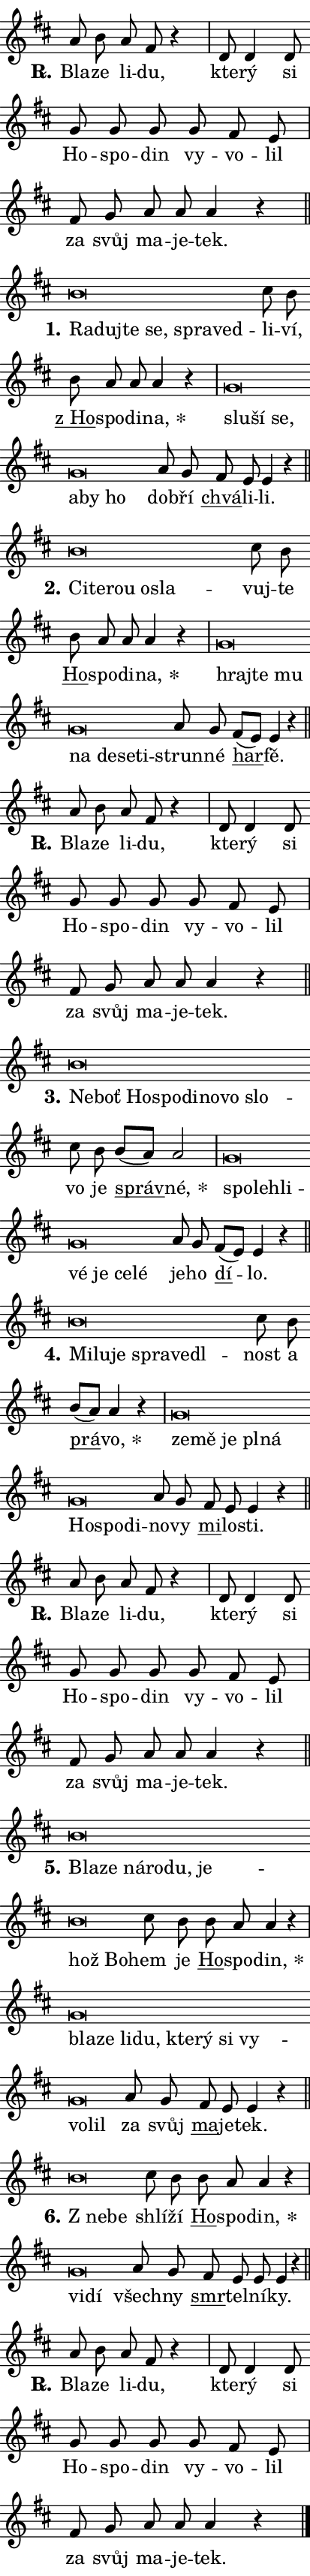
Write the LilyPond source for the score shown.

\version "2.22.1"
\header { tagline = "" }
\paper {
  indent = 0\cm
  top-margin = 0\cm
  right-margin = 0\cm
  bottom-margin = 0\cm
  left-margin = 0\cm
  paper-width = 7\cm
  page-breaking = #ly:one-page-breaking
  system-system-spacing.basic-distance = #11
  score-system-spacing.basic-distance = #11
  ragged-last = ##f
}


%% Author: Thomas Morley
%% https://lists.gnu.org/archive/html/lilypond-user/2020-05/msg00002.html
#(define (line-position grob)
"Returns position of @var[grob} in current system:
   @code{'start}, if at first time-step
   @code{'end}, if at last time-step
   @code{'middle} otherwise
"
  (let* ((col (ly:item-get-column grob))
         (ln (ly:grob-object col 'left-neighbor))
         (rn (ly:grob-object col 'right-neighbor))
         (col-to-check-left (if (ly:grob? ln) ln col))
         (col-to-check-right (if (ly:grob? rn) rn col))
         (break-dir-left
           (and
             (ly:grob-property col-to-check-left 'non-musical #f)
             (ly:item-break-dir col-to-check-left)))
         (break-dir-right
           (and
             (ly:grob-property col-to-check-right 'non-musical #f)
             (ly:item-break-dir col-to-check-right))))
        (cond ((eqv? 1 break-dir-left) 'start)
              ((eqv? -1 break-dir-right) 'end)
              (else 'middle))))

#(define (tranparent-at-line-position vctor)
  (lambda (grob)
  "Relying on @code{line-position} select the relevant enry from @var{vctor}.
Used to determine transparency,"
    (case (line-position grob)
      ((end) (not (vector-ref vctor 0)))
      ((middle) (not (vector-ref vctor 1)))
      ((start) (not (vector-ref vctor 2))))))

noteHeadBreakVisibility =
#(define-music-function (break-visibility)(vector?)
"Makes @code{NoteHead}s transparent relying on @var{break-visibility}"
#{
  \override NoteHead.transparent =
    #(tranparent-at-line-position break-visibility)
#})

#(define delete-ledgers-for-transparent-note-heads
  (lambda (grob)
    "Reads whether a @code{NoteHead} is transparent.
If so this @code{NoteHead} is removed from @code{'note-heads} from
@var{grob}, which is supposed to be @code{LedgerLineSpanner}.
As a result ledgers are not printed for this @code{NoteHead}"
    (let* ((nhds-array (ly:grob-object grob 'note-heads))
           (nhds-list
             (if (ly:grob-array? nhds-array)
                 (ly:grob-array->list nhds-array)
                 '()))
           ;; Relies on the transparent-property being done before
           ;; Staff.LedgerLineSpanner.after-line-breaking is executed.
           ;; This is fragile ...
           (to-keep
             (remove
               (lambda (nhd)
                 (ly:grob-property nhd 'transparent #f))
               nhds-list)))
      ;; TODO find a better method to iterate over grob-arrays, similiar
      ;; to filter/remove etc for lists
      ;; For now rebuilt from scratch
      (set! (ly:grob-object grob 'note-heads)  '())
      (for-each
        (lambda (nhd)
          (ly:pointer-group-interface::add-grob grob 'note-heads nhd))
        to-keep))))

hideNotes = {
  \noteHeadBreakVisibility #begin-of-line-visible
}
unHideNotes = {
  \noteHeadBreakVisibility #all-visible
}

% work-around for resetting accidentals
% https://lilypond.org/doc/v2.23/Documentation/notation/displaying-rhythms#unmetered-music
cadenzaMeasure = {
  \cadenzaOff
  \partial 1024 s1024
  \cadenzaOn
}

#(define-markup-command (accent layout props text) (markup?)
  "Underline accented syllable"
  (interpret-markup layout props
    #{\markup \override #'(offset . 4.3) \underline { #text }#}))

responsum = \markup \concat {
  "R" \hspace #-1.05 \path #0.1 #'((moveto 0 0.07) (lineto 0.9 0.8)) \hspace #0.05 "."
}

\layout {
    \context {
        \Staff
        \remove "Time_signature_engraver"
        \override LedgerLineSpanner.after-line-breaking = #delete-ledgers-for-transparent-note-heads
    }
    \context {
        \Voice {
            \override NoteHead.output-attributes = #'((class . "notehead"))
            \override Hairpin.height = #0.55
        }
    }
    \context {
        \Lyrics {
            \override StanzaNumber.output-attributes = #'((class . "stanzanumber"))
            \override LyricSpace.minimum-distance = #0.9
            \override LyricText.font-name = #"TeX Gyre Schola"
            \override LyricText.font-size = 1
            \override StanzaNumber.font-name = #"TeX Gyre Schola Bold"
            \override StanzaNumber.font-size = 1
        }
    }
}

% magnetic-lyrics.ily
%
%   written by
%     Jean Abou Samra <jean@abou-samra.fr>
%     Werner Lemberg <wl@gnu.org>
%
%   adapted by
%     Jiri Hon <jiri.hon@gmail.com>
%
% Version 2022-Apr-15

% https://www.mail-archive.com/lilypond-user@gnu.org/msg149350.html

#(define (Left_hyphen_pointer_engraver context)
   "Collect syllable-hyphen-syllable occurrences in lyrics and store
them in properties.  This engraver only looks to the left.  For
example, if the lyrics input is @code{foo -- bar}, it does the
following.

@itemize @bullet
@item
Set the @code{text} property of the @code{LyricHyphen} grob between
@q{foo} and @q{bar} to @code{foo}.

@item
Set the @code{left-hyphen} property of the @code{LyricText} grob with
text @q{foo} to the @code{LyricHyphen} grob between @q{foo} and
@q{bar}.
@end itemize

Use this auxiliary engraver in combination with the
@code{lyric-@/text::@/apply-@/magnetic-@/offset!} hook."
   (let ((hyphen #f)
         (text #f))
     (make-engraver
      (acknowledgers
       ((lyric-syllable-interface engraver grob source-engraver)
        (set! text grob)))
      (end-acknowledgers
       ((lyric-hyphen-interface engraver grob source-engraver)
        ;(when (not (grob::has-interface grob 'lyric-space-interface))
          (set! hyphen grob)));)
      ((stop-translation-timestep engraver)
       (when (and text hyphen)
         (ly:grob-set-object! text 'left-hyphen hyphen))
       (set! text #f)
       (set! hyphen #f)))))

#(define (lyric-text::apply-magnetic-offset! grob)
   "If the space between two syllables is less than the value in
property @code{LyricText@/.details@/.squash-threshold}, move the right
syllable to the left so that it gets concatenated with the left
syllable.

Use this function as a hook for
@code{LyricText@/.after-@/line-@/breaking} if the
@code{Left_@/hyphen_@/pointer_@/engraver} is active."
   (let ((hyphen (ly:grob-object grob 'left-hyphen #f)))
     (when hyphen
       (let ((left-text (ly:spanner-bound hyphen LEFT)))
         (when (grob::has-interface left-text 'lyric-syllable-interface)
           (let* ((common (ly:grob-common-refpoint grob left-text X))
                  (this-x-ext (ly:grob-extent grob common X))
                  (left-x-ext
                   (begin
                     ;; Trigger magnetism for left-text.
                     (ly:grob-property left-text 'after-line-breaking)
                     (ly:grob-extent left-text common X)))
                  ;; `delta` is the gap width between two syllables.
                  (delta (- (interval-start this-x-ext)
                            (interval-end left-x-ext)))
                  (details (ly:grob-property grob 'details))
                  (threshold (assoc-get 'squash-threshold details 0.2)))
             (when (< delta threshold)
               (let* (;; We have to manipulate the input text so that
                      ;; ligatures crossing syllable boundaries are not
                      ;; disabled.  For languages based on the Latin
                      ;; script this is essentially a beautification.
                      ;; However, for non-Western scripts it can be a
                      ;; necessity.
                      (lt (ly:grob-property left-text 'text))
                      (rt (ly:grob-property grob 'text))
                      (is-space (grob::has-interface hyphen 'lyric-space-interface))
                      (space (if is-space " " ""))
                      (space-markup (grob-interpret-markup grob " "))
                      (space-size (interval-length (ly:stencil-extent space-markup X)))
                      (extra-delta (if is-space space-size 0))
                      ;; Append new syllable.
                      (ltrt-space (if (and (string? lt) (string? rt))
                                (string-append lt space rt)
                                (make-concat-markup (list lt space rt))))
                      ;; Right-align `ltrt` to the right side.
                      (ltrt-space-markup (grob-interpret-markup
                               grob
                               (make-translate-markup
                                (cons (interval-length this-x-ext) 0)
                                (make-right-align-markup ltrt-space)))))
                 (begin
                   ;; Don't print `left-text`.
                   (ly:grob-set-property! left-text 'stencil #f)
                   ;; Set text and stencil (which holds all collected
                   ;; syllables so far) and shift it to the left.
                   (ly:grob-set-property! grob 'text ltrt-space)
                   (ly:grob-set-property! grob 'stencil ltrt-space-markup)
                   (ly:grob-translate-axis! grob (- (- delta extra-delta)) X))))))))))


#(define (lyric-hyphen::displace-bounds-first grob)
   ;; Make very sure this callback isn't triggered too early.
   (let ((left (ly:spanner-bound grob LEFT))
         (right (ly:spanner-bound grob RIGHT)))
     (ly:grob-property left 'after-line-breaking)
     (ly:grob-property right 'after-line-breaking)
     (ly:lyric-hyphen::print grob)))

squashThreshold = #0.4

\layout {
  \context {
    \Lyrics
    \consists #Left_hyphen_pointer_engraver
    \override LyricText.after-line-breaking =
      #lyric-text::apply-magnetic-offset!
    \override LyricHyphen.stencil = #lyric-hyphen::displace-bounds-first
    \override LyricText.details.squash-threshold = \squashThreshold
    \override LyricHyphen.minimum-distance = 0
    \override LyricHyphen.minimum-length = \squashThreshold
  }
}

squash = \override LyricText.details.squash-threshold = 9999
unSquash = \override LyricText.details.squash-threshold = \squashThreshold

left = \override LyricText.self-alignment-X = #LEFT
unLeft = \revert LyricText.self-alignment-X

starOffset = #(lambda (grob) 
                (let ((x_offset (ly:self-alignment-interface::aligned-on-x-parent grob)))
                  (if (= x_offset 0) 0 (+ x_offset 1.2))))

star = #(define-music-function (syllable)(string?)
"Append star separator at the end of a syllable"
#{
  \once \override LyricText.X-offset = #starOffset
  \lyricmode { \markup {
    #syllable
    \override #'((font-name . "TeX Gyre Schola Bold")) \hspace #0.2 \lower #0.65 \larger "*"
  } }
#})

starAccent = #(define-music-function (syllable)(string?)
"Append star separator at the end of a syllable and make accent"
#{
  \once \override LyricText.X-offset = #starOffset
  \lyricmode { \markup {
    \accent #syllable
    \override #'((font-name . "TeX Gyre Schola Bold")) \hspace #0.2 \lower #0.65 \larger "*"
  } }
#})

breath = #(define-music-function (syllable)(string?)
"Append breathing indicator at the end of a syllable"
#{
  \lyricmode { \markup { #syllable "+" } }
#})

optionalBreath = #(define-music-function (syllable)(string?)
"Append optional breathing indicator at the end of a syllable"
#{
  \lyricmode { \markup { #syllable "(+)" } }
#})


\score {
    <<
        \new Voice = "melody" { \cadenzaOn \key d \major \relative { a'8 b a fis r4 \cadenzaMeasure \bar "|" d8 d4 d8 \bar "" g g g \bar "" g fis e \cadenzaMeasure \bar "|" fis g a a a4 r \cadenzaMeasure \bar "||" \break }
\relative { b'\breve*1/16 \hideNotes \breve*1/16 \bar "" \breve*1/16 \bar "" \breve*1/16 \bar "" \breve*1/16 \breve*1/16 \bar "" \unHideNotes cis8 b \bar "" b a a a4 r \cadenzaMeasure \bar "|" g\breve*1/16 \hideNotes \breve*1/16 \bar "" \breve*1/16 \bar "" \breve*1/16 \bar "" \breve*1/16 \breve*1/16 \bar "" \unHideNotes a8 g \bar "" fis e e4 r \cadenzaMeasure \bar "||" \break }
\relative { b'\breve*1/16 \hideNotes \breve*1/16 \bar "" \breve*1/16 \bar "" \breve*1/16 \breve*1/16 \bar "" \unHideNotes cis8 b \bar "" b a a a4 r \cadenzaMeasure \bar "|" g\breve*1/16 \hideNotes \breve*1/16 \bar "" \breve*1/16 \bar "" \breve*1/16 \bar "" \breve*1/16 \bar "" \breve*1/16 \breve*1/16 \bar "" \unHideNotes a8 g \bar "" fis[( e)] e4 r \cadenzaMeasure \bar "||" \break }
\relative { a'8 b a fis r4 \cadenzaMeasure \bar "|" d8 d4 d8 \bar "" g g g \bar "" g fis e \cadenzaMeasure \bar "|" fis g a a a4 r \cadenzaMeasure \bar "||" \break }
\relative { b'\breve*1/16 \hideNotes \breve*1/16 \bar "" \breve*1/16 \bar "" \breve*1/16 \bar "" \breve*1/16 \bar "" \breve*1/16 \bar "" \breve*1/16 \breve*1/16 \bar "" \unHideNotes cis8 b \bar "" b[( a)] a2 \cadenzaMeasure \bar "|" g\breve*1/16 \hideNotes \breve*1/16 \bar "" \breve*1/16 \bar "" \breve*1/16 \bar "" \breve*1/16 \bar "" \breve*1/16 \breve*1/16 \bar "" \unHideNotes a8 g \bar "" fis[( e)] e4 r \cadenzaMeasure \bar "||" \break }
\relative { b'\breve*1/16 \hideNotes \breve*1/16 \bar "" \breve*1/16 \bar "" \breve*1/16 \bar "" \breve*1/16 \breve*1/16 \bar "" \unHideNotes cis8 b \bar "" b[( a)] a4 r \cadenzaMeasure \bar "|" g\breve*1/16 \hideNotes \breve*1/16 \bar "" \breve*1/16 \bar "" \breve*1/16 \bar "" \breve*1/16 \bar "" \breve*1/16 \bar "" \breve*1/16 \breve*1/16 \bar "" \unHideNotes a8 g \bar "" fis e e4 r \cadenzaMeasure \bar "||" \break }
\relative { a'8 b a fis r4 \cadenzaMeasure \bar "|" d8 d4 d8 \bar "" g g g \bar "" g fis e \cadenzaMeasure \bar "|" fis g a a a4 r \cadenzaMeasure \bar "||" \break }
\relative { b'\breve*1/16 \hideNotes \breve*1/16 \bar "" \breve*1/16 \bar "" \breve*1/16 \bar "" \breve*1/16 \bar "" \breve*1/16 \bar "" \breve*1/16 \breve*1/16 \bar "" \unHideNotes cis8 b \bar "" b a a4 r \cadenzaMeasure \bar "|" g\breve*1/16 \hideNotes \breve*1/16 \bar "" \breve*1/16 \bar "" \breve*1/16 \bar "" \breve*1/16 \bar "" \breve*1/16 \bar "" \breve*1/16 \bar "" \breve*1/16 \bar "" \breve*1/16 \breve*1/16 \bar "" \unHideNotes a8 g \bar "" fis e e4 r \cadenzaMeasure \bar "||" \break }
\relative { b'\breve*1/16 \hideNotes \breve*1/16 \bar "" \unHideNotes cis8 b \bar "" b a a4 r \cadenzaMeasure \bar "|" g\breve*1/16 \hideNotes \breve*1/16 \bar "" \unHideNotes a8 g \bar "" fis e e e4 r \cadenzaMeasure \bar "||" \break }
\relative { a'8 b a fis r4 \cadenzaMeasure \bar "|" d8 d4 d8 \bar "" g g g \bar "" g fis e \cadenzaMeasure \bar "|" fis g a a a4 r \cadenzaMeasure \bar "||" \break } \bar "|." }
        \new Lyrics \lyricsto "melody" { \lyricmode { \set stanza = \responsum
Bla -- ze li -- du, kte -- rý si Ho -- spo -- din vy -- vo -- lil za svůj ma -- je -- tek.
\set stanza = "1."
\left Ra -- \squash duj -- te se, spra -- ved -- \unLeft \unSquash li -- ví, \markup \accent "z Ho" -- spo -- di -- \star na, \left slu -- \squash ší se, a -- by ho \unLeft \unSquash dob -- ří \markup \accent chvá -- li -- li.
\set stanza = "2."
\left Ci -- \squash te -- rou o -- sla -- \unLeft \unSquash vuj -- te \markup \accent Ho -- spo -- di -- \star na, \left hraj -- \squash te mu na de -- se -- ti -- \unLeft \unSquash strun -- né \markup \accent har -- fě.
\set stanza = \responsum
Bla -- ze li -- du, kte -- rý si Ho -- spo -- din vy -- vo -- lil za svůj ma -- je -- tek.
\set stanza = "3."
\left Ne -- \squash boť Ho -- spo -- di -- no -- vo slo -- \unLeft \unSquash vo je \markup \accent správ -- \star né, \left spo -- \squash leh -- li -- vé je ce -- lé \unLeft \unSquash je -- ho \markup \accent dí -- lo.
\set stanza = "4."
\left Mi -- \squash lu -- je spra -- ve -- dl -- \unLeft \unSquash nost a \markup \accent prá -- \star vo, \left ze -- \squash mě je pl -- ná Ho -- spo -- di -- \unLeft \unSquash no -- vy \markup \accent mi -- lo -- sti.
\set stanza = \responsum
Bla -- ze li -- du, kte -- rý si Ho -- spo -- din vy -- vo -- lil za svůj ma -- je -- tek.
\set stanza = "5."
\left Bla -- \squash ze ná -- ro -- du, je -- hož Bo -- \unLeft \unSquash hem je \markup \accent Ho -- spo -- \star din, \left bla -- \squash ze li -- du, kte -- rý si vy -- vo -- lil \unLeft \unSquash za svůj \markup \accent ma -- je -- tek.
\set stanza = "6."
\left "Z ne" -- \squash be \unLeft \unSquash shlí -- ží \markup \accent Ho -- spo -- \star din, \left vi -- \squash dí \unLeft \unSquash všech -- ny \markup \accent smr -- tel -- ní -- ky.
\set stanza = \responsum
Bla -- ze li -- du, kte -- rý si Ho -- spo -- din vy -- vo -- lil za svůj ma -- je -- tek. } }
    >>
    \layout {}
}
